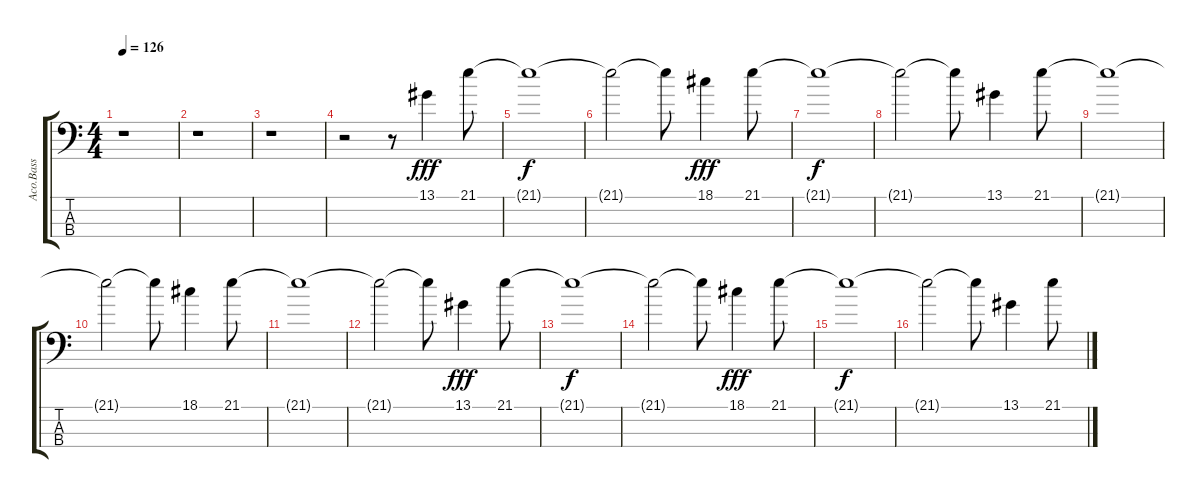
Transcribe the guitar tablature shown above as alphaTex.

\track ("Aco.Bass" "Aco.Bass") {instrument slapbass2}
\staff {score tabs}
\tuning (G2 D2 A1 E1) {hide}
\ts (4 4)
\tempo 126
\clef f4
\ks c
r.1{dy f} |
r.1 |
r.1 |
r.2 r.8 13.1.4{dy fff} 21.1.8 |
21.1{t}.1{dy f} |
21.1{t}.2 21.1{t}.8 18.1.4{dy fff} 21.1.8 |
21.1{t}.1{dy f} |
21.1{t}.2 21.1{t}.8 13.1.4 21.1.8 |
21.1{t}.1 |
21.1{t}.2 21.1{t}.8 18.1.4 21.1.8 |
21.1{t}.1 |
21.1{t}.2 21.1{t}.8 13.1.4{dy fff} 21.1.8 |
21.1{t}.1{dy f} |
21.1{t}.2 21.1{t}.8 18.1.4{dy fff} 21.1.8 |
21.1{t}.1{dy f} |
21.1{t}.2 21.1{t}.8 13.1.4 21.1.8
